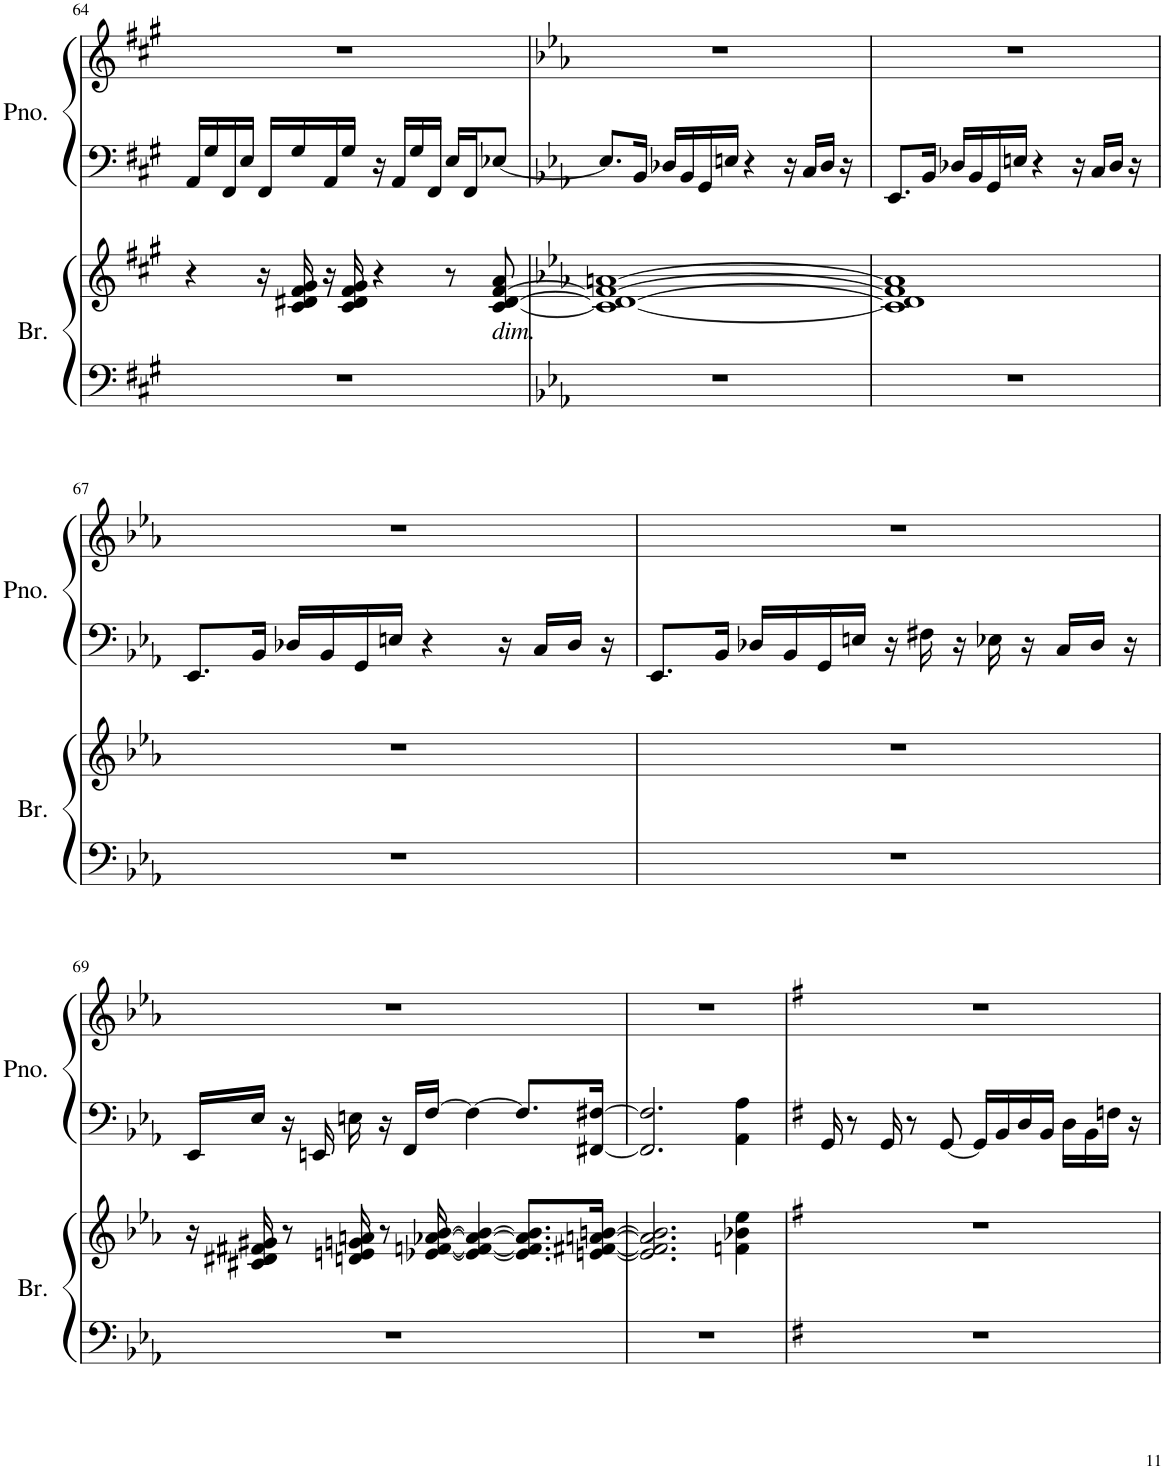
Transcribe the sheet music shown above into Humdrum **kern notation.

**kern	**kern	**kern	**kern
*part2	*part2	*part1	*part1
*staff4	*staff3	*staff2	*staff1
*I"Brass	*	*I"Piano	*
*I'Br.	*	*I'Pno.	*
!!LO:PB:g=z
*clefF4	*clefG2	*clefF4	*clefG2
*k[f#c#g#]	*k[f#c#g#]	*k[f#c#g#]	*k[f#c#g#]
*M4/4	*M4/4	*M4/4	*M4/4
=64	=64	=64	=64
1r	4r	16AA/LL	1r
.	.	16G#/	.
.	.	16FF#/	.
.	.	16E/JJ	.
.	16r	16FF#/LL	.
.	16c#/ 16d#X/ 16f#/ 16g#/	16G#/	.
.	16r	16AA/	.
.	16c#/ 16d#/ 16f#/ 16g#/	16G#/JJ	.
.	4r	16r	.
.	.	16AA/LL	.
.	.	16G#/	.
.	.	16FF#/JJ	.
.	8r	16E/LL	.
.	.	16FF#/J	.
!	!LO:TX:b:i:t=dim.	!	!
.	[8c#/ [8d#/ [8f#/ 8a/	[8E-X/J	.
=65	=65	=65	=65
*k[b-e-a-]	*k[b-e-a-]	*k[b-e-a-]	*k[b-e-a-]
1r	1c#_ 1d#_ 1f#_ [1an	8.E-/L]	1r
.	.	16BB-/Jk	.
.	.	16D-X/LL	.
.	.	16BB-/	.
.	.	16GG/	.
.	.	16En/JJ	.
.	.	4r	.
.	.	16r	.
.	.	16C/LL	.
.	.	16D-/JJ	.
.	.	16r	.
=66	=66	=66	=66
1r	1c#] 1d#] 1f#] 1a]	8.EE-/L	1r
.	.	16BB-/Jk	.
.	.	16D-X/LL	.
.	.	16BB-/	.
.	.	16GG/	.
.	.	16En/JJ	.
.	.	4r	.
.	.	16r	.
.	.	16C/LL	.
.	.	16D-/JJ	.
.	.	16r	.
!!LO:LB:g=z
=67	=67	=67	=67
1r	1r	8.EE-/L	1r
.	.	16BB-/Jk	.
.	.	16D-X/LL	.
.	.	16BB-/	.
.	.	16GG/	.
.	.	16En/JJ	.
.	.	4r	.
.	.	16r	.
.	.	16C/LL	.
.	.	16D-/JJ	.
.	.	16r	.
=68	=68	=68	=68
1r	1r	8.EE-/L	1r
.	.	16BB-/Jk	.
.	.	16D-X/LL	.
.	.	16BB-/	.
.	.	16GG/	.
.	.	16En/JJ	.
.	.	16r	.
.	.	16F#X\	.
.	.	16r	.
.	.	16E-X\	.
.	.	16r	.
.	.	16C/LL	.
.	.	16D-/JJ	.
.	.	16r	.
!!LO:LB:g=z
=69	=69	=69	=69
1r	16r	16EE-/LL	1r
.	16c#X/ 16d#X/ 16f#X/ 16g#X/	16E-/JJ	.
.	8r	16r	.
.	.	16EEn/	.
.	16dn/ 16en/ 16gn/ 16an/	16En\	.
.	8r	16r	.
.	.	16FF/LL	.
.	[16e-X/ [16fn/ [16a-X/ [16b-/	[16F/JJ	.
.	4e-/_ 4f/_ 4a-/_ 4b-/_	4F\_	.
.	8.e-/] 8.f/] 8.a-/] 8.b-/]L	8.F/L]	.
.	[16en/ [16f#X/ [16an/ [16bn/Jk	[16FF#X/ [16F#X/Jk	.
=70	=70	=70	=70
1r	2.e/] 2.f#/] 2.a/] 2.b/]	2.FF#/] 2.F#/]	1r
.	4fn\ 4b-X\ 4ee-\	4AA-\ 4A-\	.
=71	=71	=71	=71
*k[f#]	*k[f#]	*k[f#]	*k[f#]
1r	1r	16GG/	1r
.	.	8r	.
.	.	16GG/	.
.	.	8r	.
.	.	[8GG/	.
.	.	16GG/LL]	.
.	.	16BB/	.
.	.	16D/	.
.	.	16BB/JJ	.
.	.	16D\LL	.
.	.	16BB\	.
.	.	16Fn\JJ	.
.	.	16r	.
=	=	=	=
*-	*-	*-	*-
